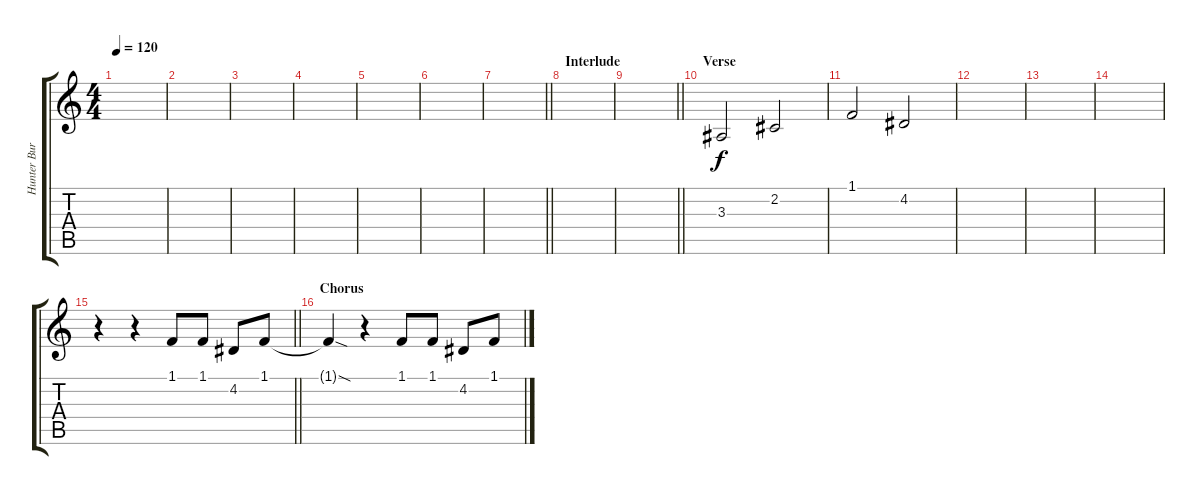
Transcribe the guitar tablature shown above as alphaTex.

\track ("Hunter Burgan (Backup Vocals/Harmonies)" "Hunter Bur") {instrument oboe}
\staff {score tabs}
\tuning (E4 B3 G3 D3 A2 E2) {hide}
\ts (4 4)
\tempo 120
\clef g2
\ks c
|
|
|
|
|
|
\barLineRight lightlight
|
\section ("" "Interlude")
|
\barLineRight lightlight
|
\section ("" "Verse")
3.3.2 2.2.2 |
1.1.2 4.2.2 |
|
|
|
\barLineRight lightlight
r.4 r.4 1.1.8 1.1.8 4.2.8 1.1.8 |
\section ("" "Chorus")
1.1{sod t}.4 r.4 1.1.8 1.1.8 4.2.8 1.1.8
